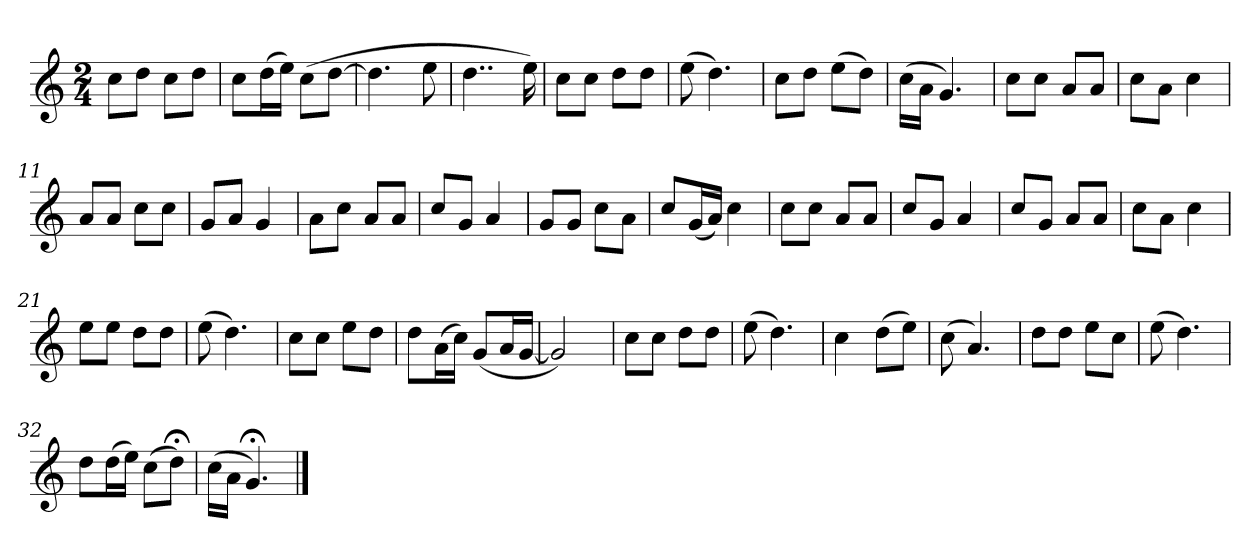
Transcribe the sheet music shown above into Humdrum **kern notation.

**kern
*part1
*staff1
*k[]
*M2/4
=1
8ccL
8ddJ
8ccL
8ddJ
=2
8ccL
(16ddL
16eeJJ)
(8ccL
[8ddJ
=3
4.dd]
8ee
=4
4..dd
16ee)
=5
8ccL
8ccJ
8ddL
8ddJ
=6
(8ee
4.dd)
=7
8ccL
8ddJ
(8eeL
8ddJ)
=8
(16ccLL
16aJJ
4.g)
=9
8ccL
8ccJ
8aL
8aJ
=10
8ccL
8aJ
4cc
=11
8aL
8aJ
8ccL
8ccJ
=12
8gL
8aJ
4g
=13
8aL
8ccJ
8aL
8aJ
=14
8ccL
8gJ
4a
=15
8gL
8gJ
8ccL
8aJ
=16
8ccL
(16gL
16aJJ)
4cc
=17
8ccL
8ccJ
8aL
8aJ
=18
8ccL
8gJ
4a
=19
8ccL
8gJ
8aL
8aJ
=20
8ccL
8aJ
4cc
=21
8eeL
8eeJ
8ddL
8ddJ
=22
(8ee
4.dd)
=23
8ccL
8ccJ
8eeL
8ddJ
=24
8ddL
(16aL
16ccJJ)
(8gL
16aL
[16gJJ
=25
2g])
=26
8ccL
8ccJ
8ddL
8ddJ
=27
(8ee
4.dd)
=28
4cc
(8ddL
8eeJ)
=29
(8cc
4.a)
=30
8ddL
8ddJ
8eeL
8ccJ
=31
(8ee
4.dd)
=32
8ddL
(16ddL
16eeJJ)
(8ccL
8dd;<J)
=33
(16ccLL
16aJJ
4.g;<)
==
*-
